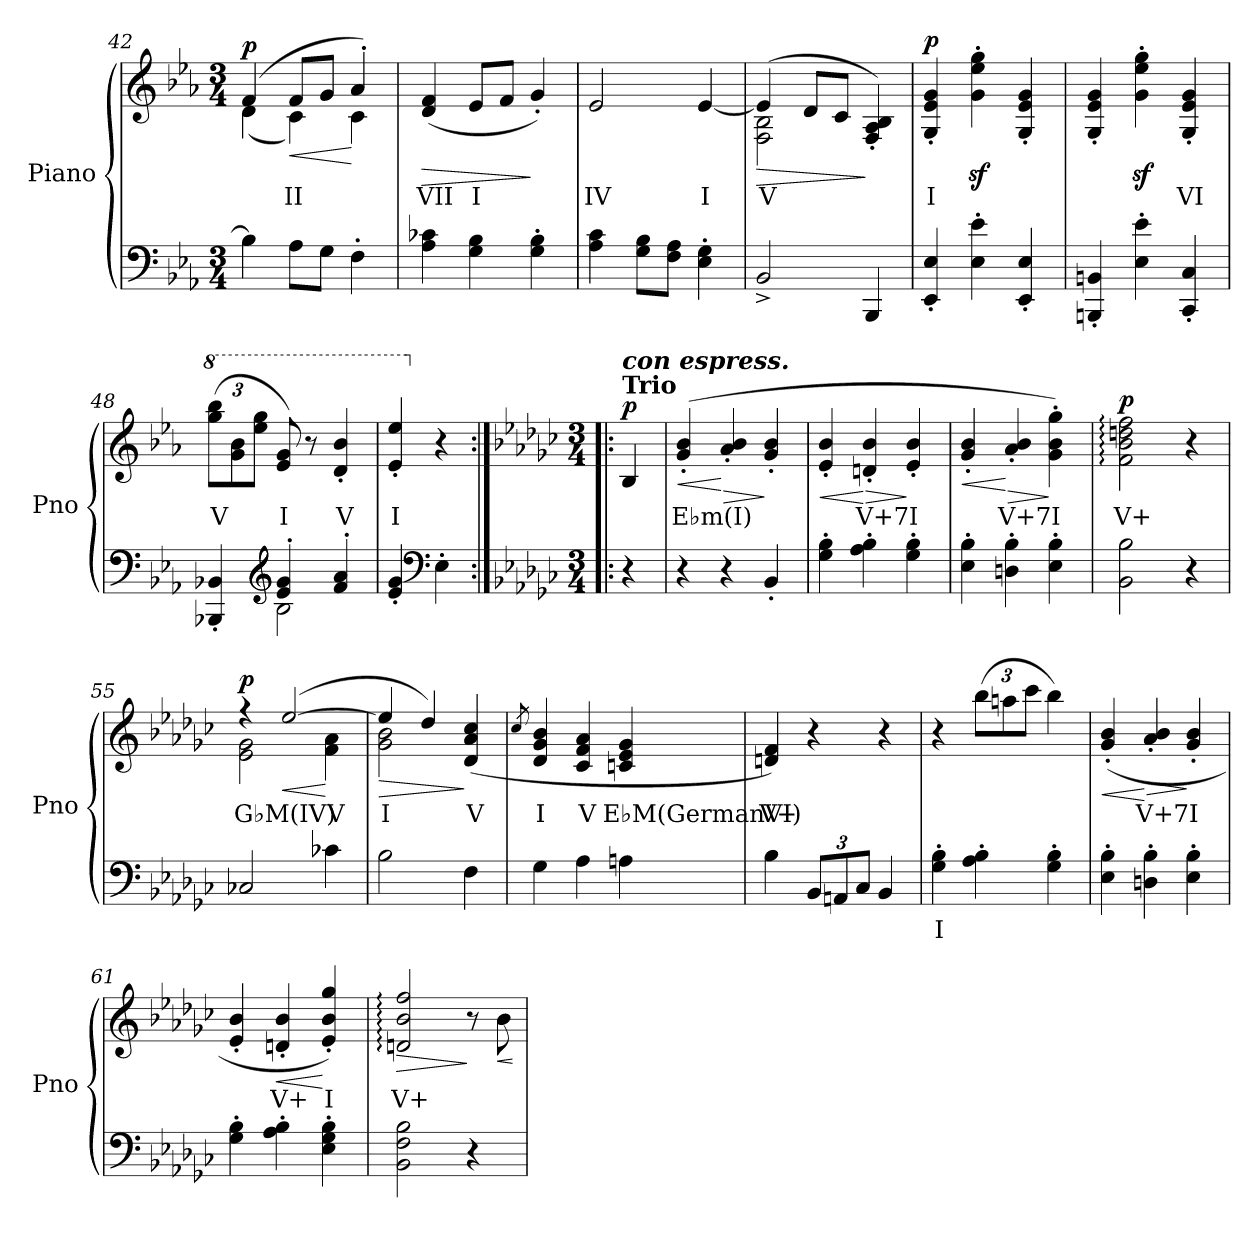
**kern	**text	**kern	**text	**dynam
*part1	*part1	*part1	*part1	*part1
*staff2	*staff2	*staff1	*staff1	*staff1/2
*I"Piano	*	*	*	*
*I'Pno	*	*	*	*
*clefF4	*	*clefG2	*	*
*k[b-e-a-]	*	*k[b-e-a-]	*	*
*M3/4	*	*M3/4	*	*
=42	=42	=42	=42	=42
*	*	*^	*	*
!	!	!	!	!	!LO:DY:b
4B-\]	.	(>4f/	(<4d\	.	p
!	!	!	!	!LO:LY:b	!LO:HP:b
8A-\L	.	8f/L	4c\)	II	<
8G\J	.	8g/J	.	.	.
4F'\	.	4a-'/)	4c\	.	[
=43	=43	=43	=43	=43	=43
!	!	!	!	!LO:LY:b	!LO:HP:b
*	*	*v	*v	*	*
4A-\ 4c-X\	.	(<4d/ 4f/	VII	>
!	!	!	!LO:LY:b	!
4G\ 4B-\	.	8e-/L	I	.
.	.	8f/J	.	.
4G\' 4B-\'	.	4g'/)	.	]
=44	=44	=44	=44	=44
!	!	!	!LO:LY:b	!
4A-\ 4c\	.	2e-/	IV	.
8G\ 8B-\L	.	.	.	.
8F\ 8A-\J	.	.	.	.
!	!	!	!LO:LY:b	!
4E-\' 4G\'	.	[4e-/	I	.
!!LO:PB:g=z
=45	=45	=45	=45	=45
!	!	!	!LO:LY:b	!LO:HP:b
*	*	*^	*	*
2BB-^/	.	(>4e-/]	2F\ 2B-\	V	>
.	.	8d/L	.	.	.
.	.	8c/J	.	.	.
4BBB-/	.	4F/' 4A-/' 4B-/')	4ryy	.	]
=46	=46	=46	=46	=46	=46
!	!	!	!	!LO:LY:b	!LO:DY:b
*	*	*v	*v	*	*
4EE-/' 4E-/'	.	4G/' 4e-/' 4g/'	I	p
4E-\' 4e-\'	.	4g\z<' 4ee-\z<' 4gg\z<'	.	.
4EE-/' 4E-/'	.	4G/' 4e-/' 4g/'	.	.
=47	=47	=47	=47	=47
4BBBn/' 4BBn/'	.	4G/' 4e-/' 4g/'	.	.
4E-\' 4e-\'	.	4g\z<' 4ee-\z<' 4gg\z<'	.	.
!	!	!	!LO:LY:b	!
4CC/' 4C/'	.	4G/' 4e-/' 4g/'	VI	.
=48	=48	=48	=48	=48
*^	*	*	*	*
*	*	*	*8va	*	*
*	*	*	*Xbrackettup	*	*
!	!	!	!	!LO:LY:b	!
4BBB-X/' 4BB-X/'	4ryy	.	(>12ggg\ 12bbb-\L	V	.
.	.	.	12gg\ 12bb-\	.	.
.	.	.	12eee-\ 12ggg\J	.	.
*clefG2	*	*	*	*	*
!	!	!	!	!LO:LY:b	!
4e-/' 4g/'	2B-\	.	8ee-/ 8gg/)	I	.
.	.	.	8r	.	.
!	!	!	!	!LO:LY:b	!
4f/' 4a-/'	.	.	4dd/' 4bb-/'	V	.
*v	*v	*	*	*	*
=49	=49	=49	=49	=49
!	!	!	!LO:LY:b	!
4e-/' 4g/'	.	4ee-/' 4eee-/'	I	.
*clefF4	*	*	*	*
*	*	*X8va	*	*
4E-'\	.	4r	.	.
!!LO:LB:g=z
=50:|!|:	=50:|!|:	=50:|!|:	=50:|!|:	=50:|!|:
*k[b-e-a-d-g-c-]	*	*k[b-e-a-d-g-c-]	*	*
*M3/4	*	*M3/4	*	*
!	!	!LO:TX:a:B:t=Trio	!	!
!	!	!LO:TX:a:Bi:t=con espress.	!	!
!	!	!	!	!LO:DY:b
4r	.	4B-/	.	p
=51	=51	=51	=51	=51
!	!	!	!LO:LY:b	!LO:HP:b
4r	.	(>4g-/' 4b-/'	E♭m(I)	<
!	!	!	!	!LO:HP:n=1:b
4r	.	4a-/' 4b-/'	.	[ >
4BB-'/	.	4g-/' 4b-/'	.	]
=52	=52	=52	=52	=52
!	!	!	!	!LO:HP:b
4G-\' 4B-\'	.	4e-/' 4b-/'	.	<
!	!	!	!LO:LY:b	!LO:HP:n=1:b
4A-\' 4B-\'	.	4dn/' 4b-/'	V+7	[ >
!	!	!	!LO:LY:b	!
4G-\' 4B-\'	.	4e-/' 4b-/'	I	]
=53	=53	=53	=53	=53
!	!	!	!	!LO:HP:b
4E-\' 4B-\'	.	4g-/' 4b-/'	.	<
!	!	!	!LO:LY:b	!LO:HP:n=1:b
4Dn\' 4B-\'	.	4a-/' 4b-/'	V+7	[ >
!	!	!	!LO:LY:b	!
4E-\' 4B-\'	.	4g-\' 4b-\' 4gg-\')	I	]
=54	=54	=54	=54	=54
!	!	!	!LO:LY:b	!LO:DY:b
2BB-\ 2B-\	.	2f\: 2b-\: 2ddn\: 2ff\:	V+	p
4r	.	4r	.	.
=55	=55	=55	=55	=55
*	*	*^	*	*
!	!	!	!	!LO:LY:b	!LO:DY:b
2C-X/	.	4r	2e-\ 2g-\	G♭M(IV)	p
!	!	!	!	!	!LO:HP:b
.	.	(>[2ee-/	.	.	<
!	!	!	!	!LO:LY:b	!
4c-X\	.	.	4f\ 4a-\	V	[
=56	=56	=56	=56	=56	=56
!	!	!	!	!LO:LY:b	!LO:HP:b
2B-\	.	4ee-/]	2g-\ 2b-\	I	>
.	.	4dd-/)	.	.	.
!	!	!	!	!LO:LY:b	!
4F\	.	(>4d-/ 4a-/ 4cc-/	4ryy	V	]
*	*	*v	*v	*	*
=57	=57	=57	=57	=57
.	.	8qcc-/	.	.
!	!	!	!LO:LY:b	!
4G-\	.	4d-/ 4g-/ 4b-/	I	.
!	!	!	!LO:LY:b	!
4A-\	.	4c-/ 4f/ 4a-/	V	.
!	!	!	!LO:LY:b	!
4An\	.	4cn/ 4e-/ 4g-/	E♭M(GermanVI)	.
!!LO:LB:g=z
=58	=58	=58	=58	=58
!	!	!	!LO:LY:b	!
4B-\	.	4dn/ 4f/)	V+	.
*Xbrackettup	*	*	*	*
12BB-/L	.	4r	.	.
12AAn/	.	.	.	.
12C-/J	.	.	.	.
4BB-/	.	4r	.	.
=59	=59	=59	=59	=59
!	!LO:LY:b	!	!	!
4G-\' 4B-\'	I	4r	.	.
4A-\' 4B-\'	.	(>12bb-\L	.	.
.	.	12aan\	.	.
.	.	12ccc-\J	.	.
4G-\' 4B-\'	.	4bb-\)	.	.
=60	=60	=60	=60	=60
!	!	!	!	!LO:HP:b
4E-\' 4B-\'	.	(>4g-/' 4b-/'	.	<
!	!	!	!LO:LY:b	!LO:HP:n=1:b
4Dn\' 4B-\'	.	4a-/' 4b-/'	V+7	[ >
!	!	!	!LO:LY:b	!
4E-\' 4B-\'	.	4g-/' 4b-/'	I	]
=61	=61	=61	=61	=61
4G-\' 4B-\'	.	4e-/' 4b-/'	.	.
!	!	!	!LO:LY:b	!LO:HP:b
4A-\' 4B-\'	.	4dn/' 4b-/'	V+	<
!	!	!	!LO:LY:b	!
4E-\' 4G-\' 4B-\'	.	4e-/' 4b-/' 4gg-/')	I	[
=62	=62	=62	=62	=62
!	!	!	!LO:LY:b	!LO:HP:b
2BB-\ 2F\ 2B-\	.	2dn/: 2b-/: 2ff/:	V+	>
4r	.	8r	.	]
!	!	!	!	!LO:HP:b
.	.	8b-\	.	<
.	.	.	.	[
=	=	=	=	=
*-	*-	*-	*-	*-
